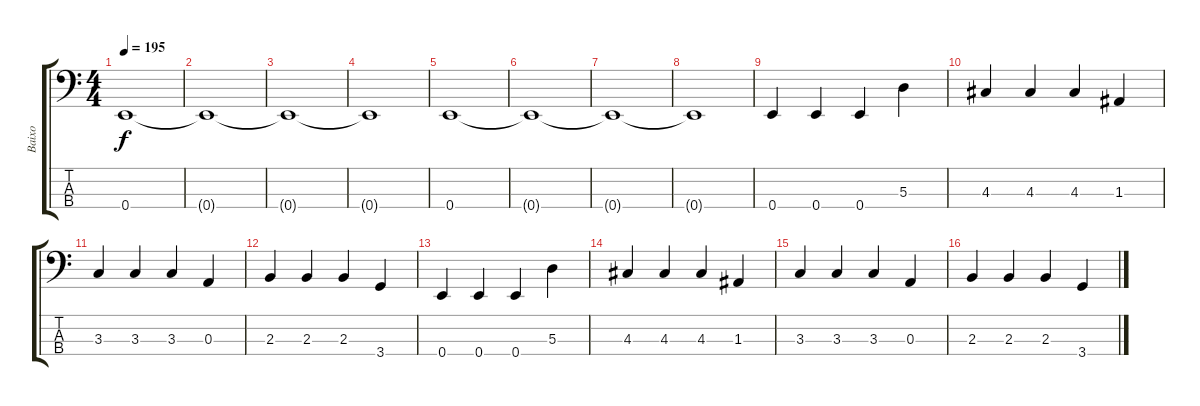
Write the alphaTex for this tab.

\track ("Baixo" "Baixo") {instrument electricbassfinger}
\staff {score tabs}
\tuning (G2 D2 A1 E1) {hide}
\ts (4 4)
\tempo 195
\clef f4
\ks c
0.4.1{dy f} |
0.4{t}.1 |
0.4{t}.1 |
0.4{t}.1 |
0.4.1 |
0.4{t}.1 |
0.4{t}.1 |
0.4{t}.1 |
0.4.4 0.4.4 0.4.4 5.3.4 |
4.3.4 4.3.4 4.3.4 1.3.4 |
3.3.4 3.3.4 3.3.4 0.3.4 |
2.3.4 2.3.4 2.3.4 3.4.4 |
0.4.4 0.4.4 0.4.4 5.3.4 |
4.3.4 4.3.4 4.3.4 1.3.4 |
3.3.4 3.3.4 3.3.4 0.3.4 |
2.3.4 2.3.4 2.3.4 3.4.4
